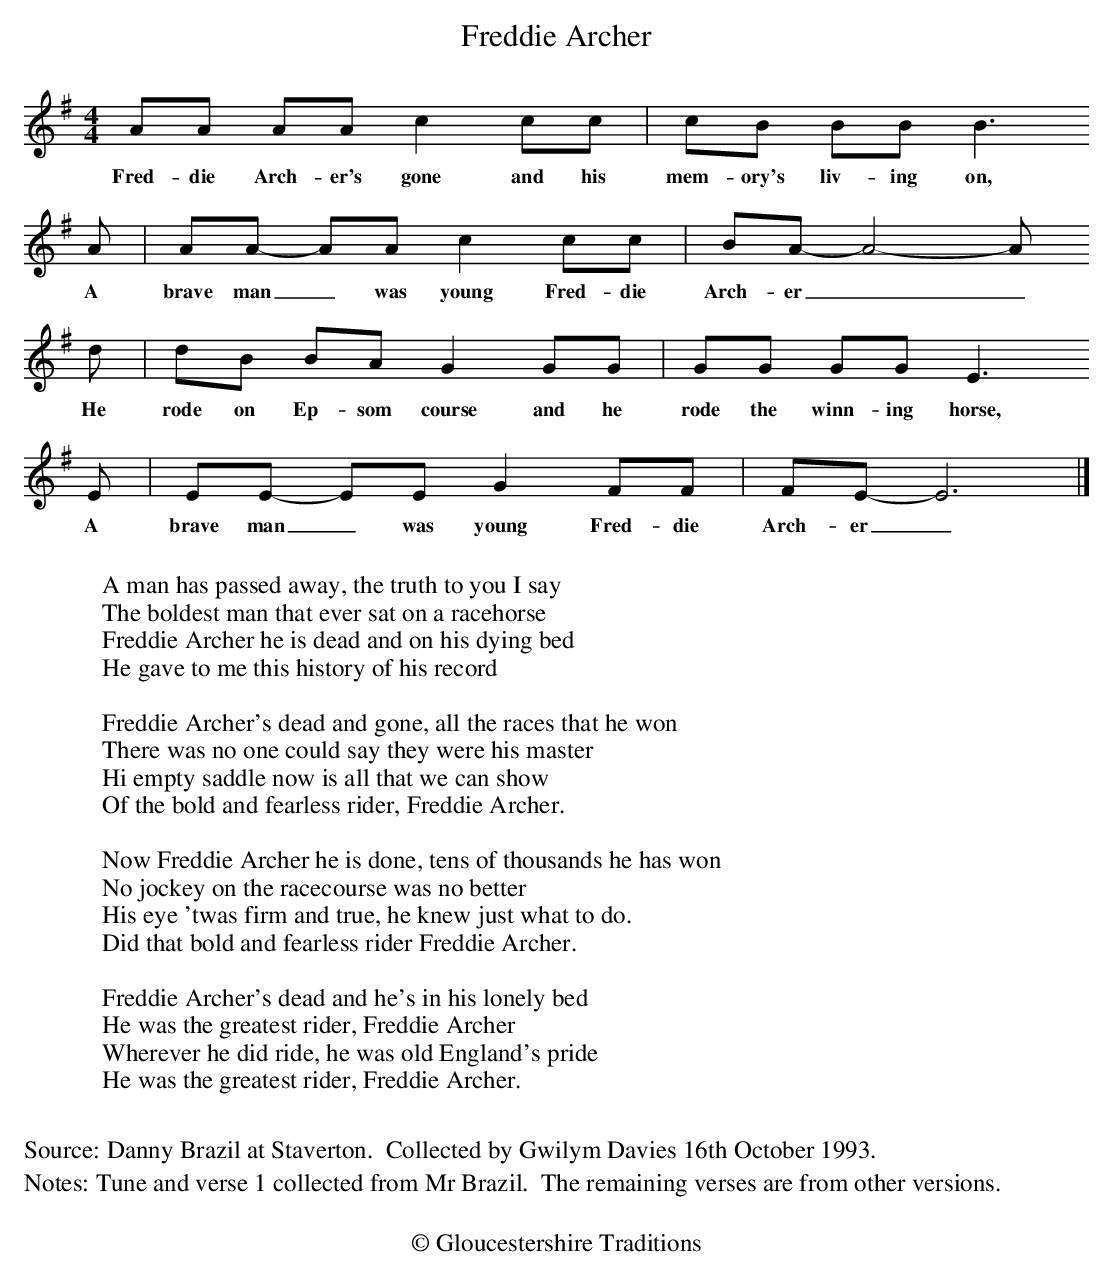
X:1
T: Freddie Archer
M: 4/4
L: 1/4
K: Em
A/A/ A/A/ c c/c/ | c/B/ B/B/ B3/
w:Fred-die Arch-er's gone and his mem-ory's liv-ing on,
A/ | A/A/- A/A/ c c/c/ | B/A/-A2-A/
w:  A brave man_ was young Fred-die Arch-er__
d/ | d/B/ B/A/ G  G/G/ | G/G/ G/G/ E3/
w:He rode on Ep-som course and he rode the winn-ing horse,
E/ | E/E/- E/E/ GF/F/ | F/E/-E3 |]
w: A brave man_ was young Fred-die Arch-er_
W:
W:A man has passed away, the truth to you I say
W:The boldest man that ever sat on a racehorse
W:Freddie Archer he is dead and on his dying bed
W:He gave to me this history of his record
W:
W:Freddie Archer's dead and gone, all the races that he won
W:There was no one could say they were his master
W:Hi empty saddle now is all that we can show
W:Of the bold and fearless rider, Freddie Archer.
W:
W:Now Freddie Archer he is done, tens of thousands he has won
W:No jockey on the racecourse was no better
W:His eye 'twas firm and true, he knew just what to do.
W:Did that bold and fearless rider Freddie Archer.
W:
W:Freddie Archer's dead and he's in his lonely bed
W:He was the greatest rider, Freddie Archer
W:Wherever he did ride, he was old England's pride
W:He was the greatest rider, Freddie Archer.
W:
